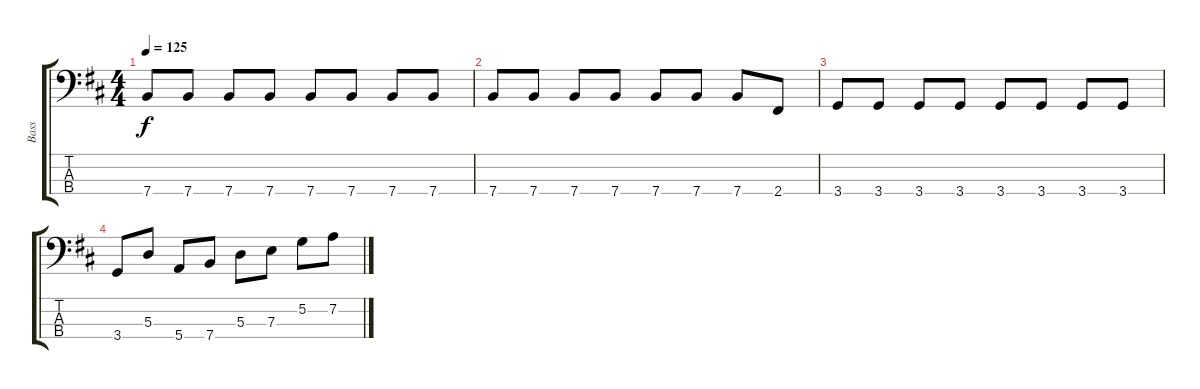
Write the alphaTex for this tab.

\track ("Bass" "Bass") {instrument electricbassfinger}
\staff {score tabs}
\tuning (G2 D2 A1 E1) {hide}
\ts (4 4)
\tempo 125
\clef f4
\ks bminor
7.4.8{dy f} 7.4.8 7.4.8 7.4.8 7.4.8 7.4.8 7.4.8 7.4.8 |
7.4.8 7.4.8 7.4.8 7.4.8 7.4.8 7.4.8 7.4.8 2.4.8 |
3.4.8 3.4.8 3.4.8 3.4.8 3.4.8 3.4.8 3.4.8 3.4.8 |
3.4.8 5.3.8 5.4.8 7.4.8 5.3.8 7.3.8 5.2.8 7.2.8
